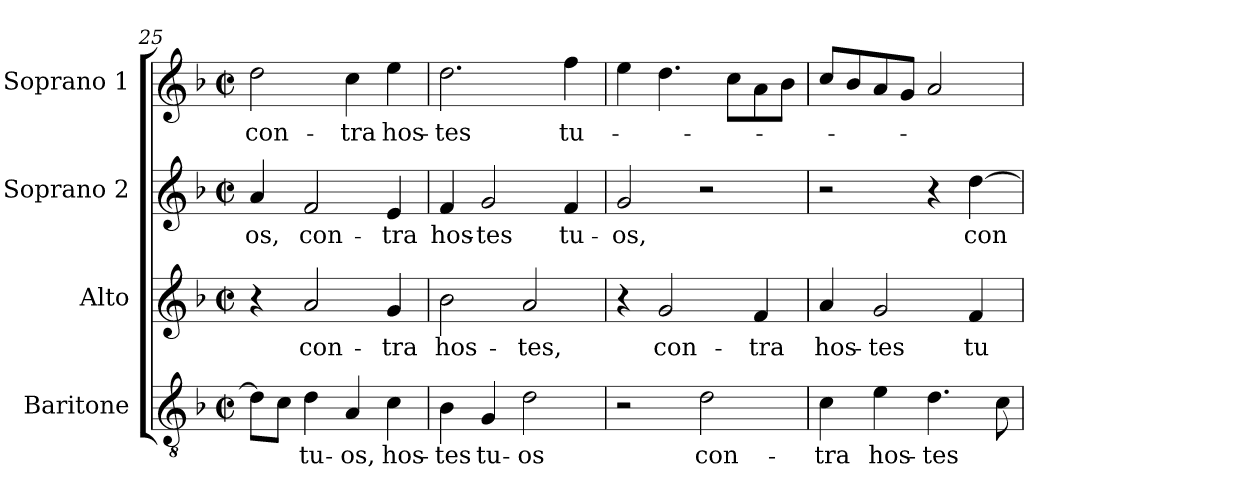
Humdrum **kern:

**kern	**text	**kern	**text	**kern	**text	**kern	**text
*part4	*part4	*part3	*part3	*part2	*part2	*part1	*part1
*staff4	*staff4	*staff3	*staff3	*staff2	*staff2	*staff1	*staff1
*I"Baritone	*	*I"Alto	*	*I"Soprano 2	*	*I"Soprano 1	*
*I'Bar	*	*I'A	*	*I'S 2	*	*I'S 1	*
!!LO:LB:g=z
*clefGv2	*	*clefG2	*	*clefG2	*	*clefG2	*
*k[b-]	*	*k[b-]	*	*k[b-]	*	*k[b-]	*
*F:	*	*F:	*	*F:	*	*F:	*
*M2/2	*	*M2/2	*	*M2/2	*	*M2/2	*
*met(c|)	*	*met(c|)	*	*met(c|)	*	*met(c|)	*
=25	=25	=25	=25	=25	=25	=25	=25
8d\L]	.	4r	.	4a/	-os,	2dd\	con-
8c\J	.	.	.	.	.	.	.
4d\	tu-	2a/	con-	2f/	con-	.	.
4A/	-os,	.	.	.	.	4cc\	-tra
4c\	hos-	4g/	-tra	4e/	-tra	4ee\	hos-
=26	=26	=26	=26	=26	=26	=26	=26
4B-\	-tes	2b-\	hos-	4f/	hos-	2.dd\	-tes
4G/	tu-	.	.	2g/	-tes	.	.
2d\	-os	2a/	-tes,	.	.	.	.
.	.	.	.	4f/	tu-	4ff\	tu-
=27	=27	=27	=27	=27	=27	=27	=27
2r	.	4r	.	2g/	-os,	4ee\	.
.	.	2g/	con-	.	.	4.dd\	.
2d\	con-	.	.	2r	.	.	.
.	.	.	.	.	.	8cc\L	.
.	.	4f/	-tra	.	.	8a\	.
.	.	.	.	.	.	8b-\J	.
=28	=28	=28	=28	=28	=28	=28	=28
4c\	-tra	4a/	hos-	2r	.	8cc/L	.
.	.	.	.	.	.	8b-/	.
4e\	hos-	2g/	-tes	.	.	8a/	.
.	.	.	.	.	.	8g/J	.
4.d\	-tes	.	.	4r	.	2a/	.
.	.	4f/	tu-	[4dd\	con-	.	.
8c\	.	.	.	.	.	.	.
=	=	=	=	=	=	=	=
*-	*-	*-	*-	*-	*-	*-	*-
